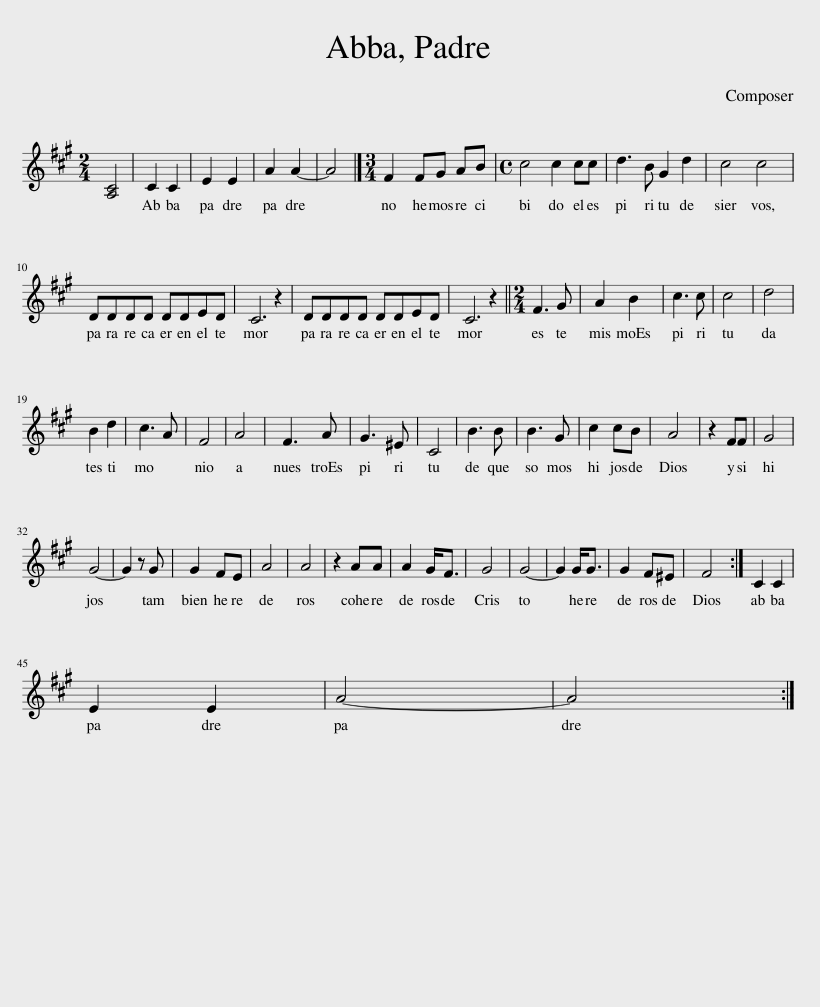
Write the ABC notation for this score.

X:1
L:1/8
M:2/4
I:linebreak $
K:A
V:1 treble
V:1
 [A,C]4 | C2 C2 | E2 E2 | A2 A2- | A4 |] %5
[M:3/4] F2 FG AB |[M:4/4] c4 c2 cc | d3 B G2 d2 | c4 c4 |$ DDDD DDED | %10
 C6 z2 | DDDD DDED | C6 z2 ||[M:2/4] F3 G | A2 B2 | %15
 c3 c | c4 | d4 |$ B2 d2 | c3 A | %20
 F4 | A4 | F3 A | G3 ^E | C4 | %25
 B3 B | B3 G | c2 cB | A4 | z2 FF | %30
 G4 |$ G4- | G2 z G | G2 FE | A4 | %35
 A4 | z2 AA | A2 G<F | G4 | G4- | %40
 G2 G<G | G2 F^E | F4 :| C2 C2 |$ E2 E2 | %45
 A4- | A4 :| %47
